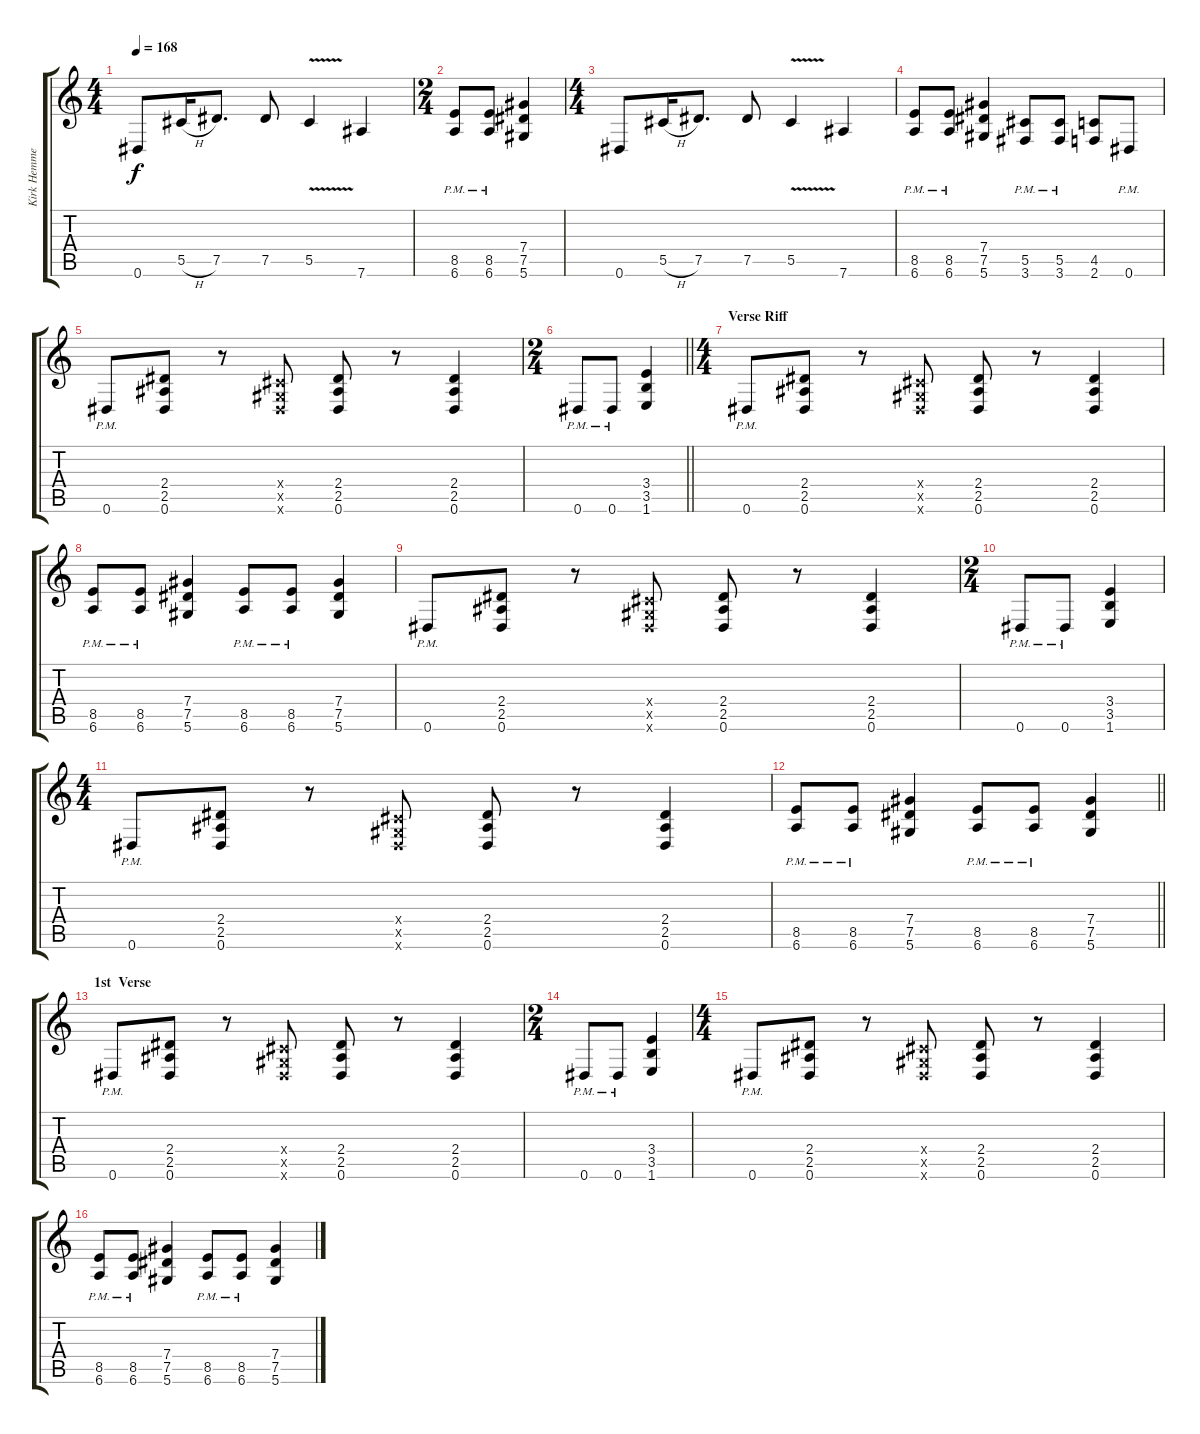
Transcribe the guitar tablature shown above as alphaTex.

\track ("Kirk Hemmett" "Kirk Hemme") {instrument distortionguitar}
\staff {score tabs}
\tuning (Eb4 Bb3 Gb3 Db3 Ab2 Eb2) {hide}
\ts (4 4)
\tempo 168
\clef g2
\ks c
0.6.8{dy f} 5.5{h}.16 7.5.8{d} 7.5.8 5.5{v}.4 7.6.4 |
\ts (2 4)
(8.5{pm} 6.6{pm}).8 (8.5{pm} 6.6{pm}).8 (7.4 7.5 5.6).4 |
\ts (4 4)
0.6.8 5.5{h}.16 7.5.8{d} 7.5.8 5.5{v}.4 7.6.4 |
(8.5{pm} 6.6{pm}).8 (8.5{pm} 6.6{pm}).8 (7.4 7.5 5.6).4 (5.5{pm} 3.6{pm}).8 (5.5{pm} 3.6{pm}).8 (4.5 2.6).8 0.6{pm}.8 |
0.6{pm}.8 (2.4 2.5 0.6).8 r.8 (0.4{x} 0.5{x} 0.6{x}).8 (2.4 2.5 0.6).8 r.8 (2.4 2.5 0.6).4 |
\ts (2 4)
\barLineRight lightlight
0.6{pm}.8 0.6{pm}.8 (3.4 3.5 1.6).4 |
\ts (4 4)
\section ("" "Verse Riff")
0.6{pm}.8 (2.4 2.5 0.6).8 r.8 (0.4{x} 0.5{x} 0.6{x}).8 (2.4 2.5 0.6).8 r.8 (2.4 2.5 0.6).4 |
(8.5{pm} 6.6{pm}).8 (8.5{pm} 6.6{pm}).8 (7.4 7.5 5.6).4 (8.5{pm} 6.6{pm}).8 (8.5{pm} 6.6{pm}).8 (7.4 7.5 5.6).4 |
0.6{pm}.8 (2.4 2.5 0.6).8 r.8 (0.4{x} 0.5{x} 0.6{x}).8 (2.4 2.5 0.6).8 r.8 (2.4 2.5 0.6).4 |
\ts (2 4)
0.6{pm}.8 0.6{pm}.8 (3.4 3.5 1.6).4 |
\ts (4 4)
0.6{pm}.8 (2.4 2.5 0.6).8 r.8 (0.4{x} 0.5{x} 0.6{x}).8 (2.4 2.5 0.6).8 r.8 (2.4 2.5 0.6).4 |
\barLineRight lightlight
(8.5{pm} 6.6{pm}).8 (8.5{pm} 6.6{pm}).8 (7.4 7.5 5.6).4 (8.5{pm} 6.6{pm}).8 (8.5{pm} 6.6{pm}).8 (7.4 7.5 5.6).4 |
\section ("" "1st  Verse")
0.6{pm}.8 (2.4 2.5 0.6).8 r.8 (0.4{x} 0.5{x} 0.6{x}).8 (2.4 2.5 0.6).8 r.8 (2.4 2.5 0.6).4 |
\ts (2 4)
0.6{pm}.8 0.6{pm}.8 (3.4 3.5 1.6).4 |
\ts (4 4)
0.6{pm}.8 (2.4 2.5 0.6).8 r.8 (0.4{x} 0.5{x} 0.6{x}).8 (2.4 2.5 0.6).8 r.8 (2.4 2.5 0.6).4 |
(8.5{pm} 6.6{pm}).8 (8.5{pm} 6.6{pm}).8 (7.4 7.5 5.6).4 (8.5{pm} 6.6{pm}).8 (8.5{pm} 6.6{pm}).8 (7.4 7.5 5.6).4
